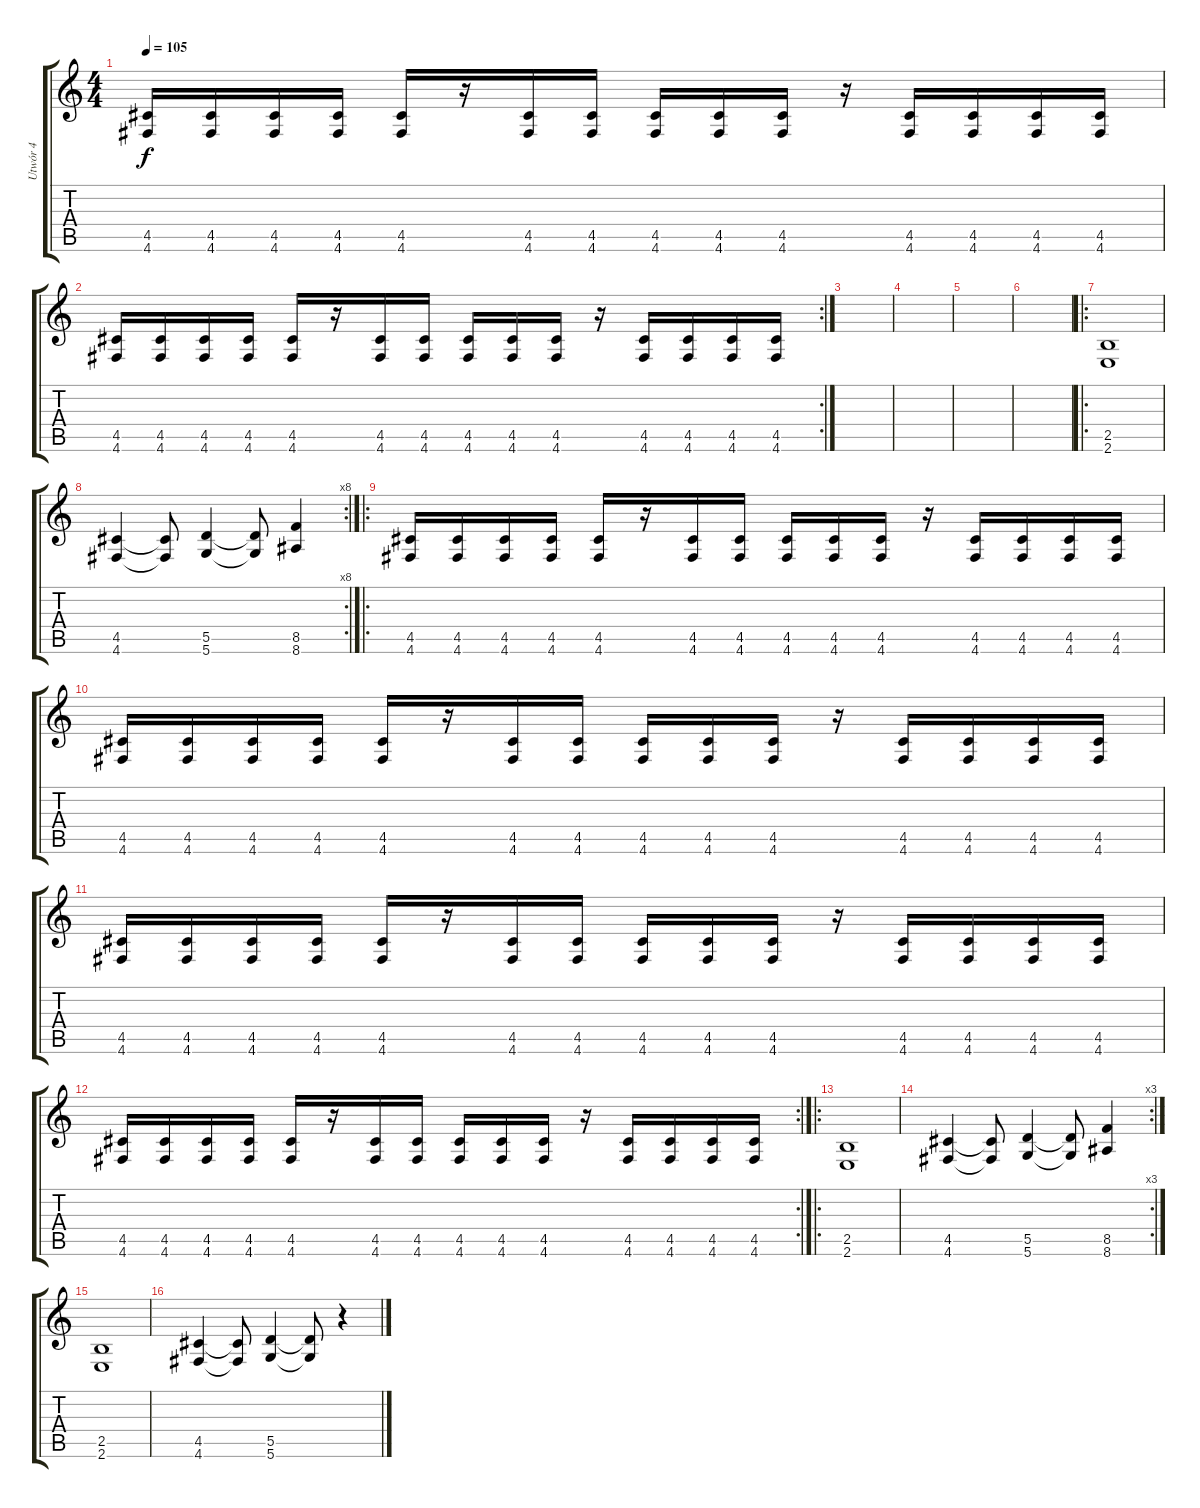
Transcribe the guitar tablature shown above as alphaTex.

\track ("Utwór 4" "Utwór 4") {instrument distortionguitar}
\staff {score tabs}
\tuning (F4 B3 G3 D3 A2 D2) {hide}
\ts (4 4)
\tempo 105
\clef g2
\ks c
(4.5 4.6).16{dy f} (4.5 4.6).16 (4.5 4.6).16 (4.5 4.6).16 (4.5 4.6).16 r.16 (4.5 4.6).16 (4.5 4.6).16 (4.5 4.6).16 (4.5 4.6).16 (4.5 4.6).16 r.16 (4.5 4.6).16 (4.5 4.6).16 (4.5 4.6).16 (4.5 4.6).16 |
\rc 2
(4.5 4.6).16 (4.5 4.6).16 (4.5 4.6).16 (4.5 4.6).16 (4.5 4.6).16 r.16 (4.5 4.6).16 (4.5 4.6).16 (4.5 4.6).16 (4.5 4.6).16 (4.5 4.6).16 r.16 (4.5 4.6).16 (4.5 4.6).16 (4.5 4.6).16 (4.5 4.6).16 |
|
|
|
|
\ro
(2.5 2.6).1 |
\rc 8
(4.5 4.6).4 (4.5{t} 4.6{t}).8 (5.5 5.6).4 (5.5{t} 5.6{t}).8 (8.5 8.6).4 |
\ro
(4.5 4.6).16 (4.5 4.6).16 (4.5 4.6).16 (4.5 4.6).16 (4.5 4.6).16 r.16 (4.5 4.6).16 (4.5 4.6).16 (4.5 4.6).16 (4.5 4.6).16 (4.5 4.6).16 r.16 (4.5 4.6).16 (4.5 4.6).16 (4.5 4.6).16 (4.5 4.6).16 |
(4.5 4.6).16 (4.5 4.6).16 (4.5 4.6).16 (4.5 4.6).16 (4.5 4.6).16 r.16 (4.5 4.6).16 (4.5 4.6).16 (4.5 4.6).16 (4.5 4.6).16 (4.5 4.6).16 r.16 (4.5 4.6).16 (4.5 4.6).16 (4.5 4.6).16 (4.5 4.6).16 |
(4.5 4.6).16 (4.5 4.6).16 (4.5 4.6).16 (4.5 4.6).16 (4.5 4.6).16 r.16 (4.5 4.6).16 (4.5 4.6).16 (4.5 4.6).16 (4.5 4.6).16 (4.5 4.6).16 r.16 (4.5 4.6).16 (4.5 4.6).16 (4.5 4.6).16 (4.5 4.6).16 |
\rc 2
(4.5 4.6).16 (4.5 4.6).16 (4.5 4.6).16 (4.5 4.6).16 (4.5 4.6).16 r.16 (4.5 4.6).16 (4.5 4.6).16 (4.5 4.6).16 (4.5 4.6).16 (4.5 4.6).16 r.16 (4.5 4.6).16 (4.5 4.6).16 (4.5 4.6).16 (4.5 4.6).16 |
\ro
(2.5 2.6).1 |
\rc 3
(4.5 4.6).4 (4.5{t} 4.6{t}).8 (5.5 5.6).4 (5.5{t} 5.6{t}).8 (8.5 8.6).4 |
(2.5 2.6).1 |
(4.5 4.6).4 (4.5{t} 4.6{t}).8 (5.5 5.6).4 (5.5{t} 5.6{t}).8 r.4
